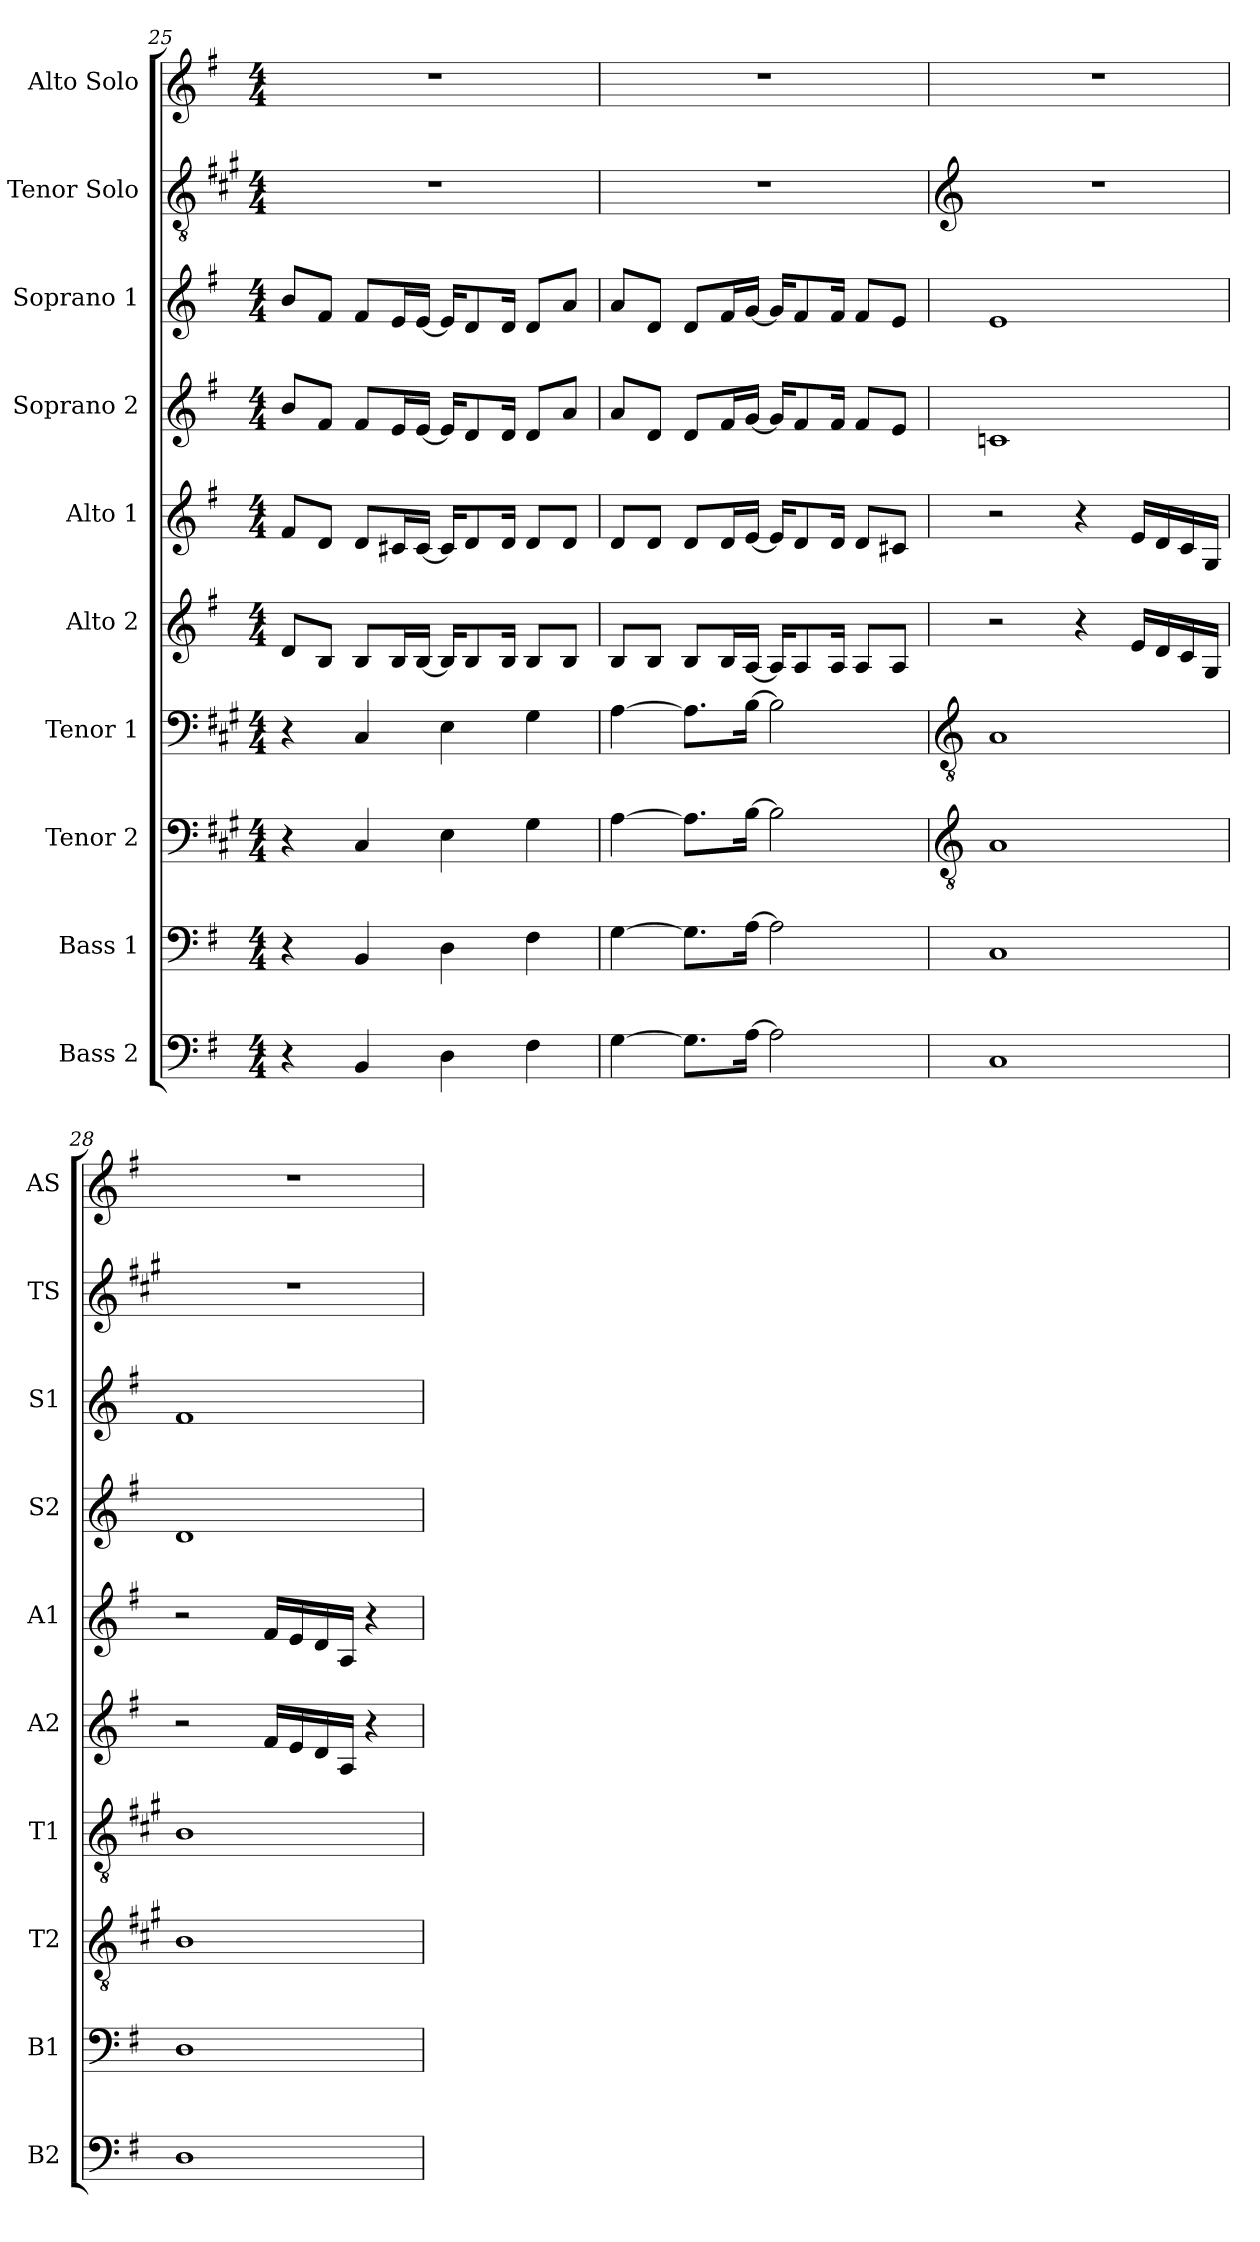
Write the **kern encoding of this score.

**kern	**kern	**kern	**kern	**kern	**kern	**kern	**kern	**kern	**kern
*part10	*part9	*part8	*part7	*part6	*part5	*part4	*part3	*part2	*part1
*staff10	*staff9	*staff8	*staff7	*staff6	*staff5	*staff4	*staff3	*staff2	*staff1
*I"Bass 2	*I"Bass 1	*I"Tenor 2	*I"Tenor 1	*I"Alto 2	*I"Alto 1	*I"Soprano 2	*I"Soprano 1	*I"Tenor Solo	*I"Alto Solo
*I'B2	*I'B1	*I'T2	*I'T1	*I'A2	*I'A1	*I'S2	*I'S1	*I'TS	*I'AS
!!LO:PB:g=z
*clefF4	*clefF4	*clefF4	*clefF4	*clefG2	*clefG2	*clefG2	*clefG2	*clefGv2	*clefG2
*	*	*ITrd1c2	*ITrd1c2	*	*	*	*	*ITrd1c2	*
*k[f#]	*k[f#]	*k[f#]	*k[f#]	*k[f#]	*k[f#]	*k[f#]	*k[f#]	*k[f#]	*k[f#]
*M4/4	*M4/4	*M4/4	*M4/4	*M4/4	*M4/4	*M4/4	*M4/4	*M4/4	*M4/4
=25	=25	=25	=25	=25	=25	=25	=25	=25	=25
4r	4r	4r	4r	8d/L	8f#/L	8b/L	8b/L	1r	1r
.	.	.	.	8B/J	8d/J	8f#/J	8f#/J	.	.
4BB/	4BB/	4BB/	4BB/	8B/L	8d/L	8f#/L	8f#/L	.	.
.	.	.	.	16B/L	16c#X/L	16e/L	16e/L	.	.
.	.	.	.	[16B/JJ	[16c#/JJ	[16e/JJ	[16e/JJ	.	.
4D\	4D\	4D\	4D\	16B/KL]	16c#/KL]	16e/KL]	16e/KL]	.	.
.	.	.	.	8B/	8d/	8d/	8d/	.	.
.	.	.	.	16B/Jk	16d/Jk	16d/Jk	16d/Jk	.	.
4F#\	4F#\	4F#\	4F#\	8B/L	8d/L	8d/L	8d/L	.	.
.	.	.	.	8B/J	8d/J	8a/J	8a/J	.	.
=26	=26	=26	=26	=26	=26	=26	=26	=26	=26
[4G\	[4G\	[4G\	[4G\	8B/L	8d/L	8a/L	8a/L	1r	1r
.	.	.	.	8B/J	8d/J	8d/J	8d/J	.	.
8.G\L]	8.G\L]	8.G\L]	8.G\L]	8B/L	8d/L	8d/L	8d/L	.	.
.	.	.	.	16B/L	16d/L	16f#/L	16f#/L	.	.
[16A\Jk	[16A\Jk	[16A\Jk	[16A\Jk	[16A/JJ	[16e/JJ	[16g/JJ	[16g/JJ	.	.
2A\]	2A\]	2A\]	2A\]	16A/KL]	16e/KL]	16g/KL]	16g/KL]	.	.
.	.	.	.	8A/	8d/	8f#/	8f#/	.	.
.	.	.	.	16A/Jk	16d/Jk	16f#/Jk	16f#/Jk	.	.
.	.	.	.	8A/L	8d/L	8f#/L	8f#/L	.	.
.	.	.	.	8A/J	8c#X/J	8e/J	8e/J	.	.
!!LO:PB:g=z
=27	=27	=27	=27	=27	=27	=27	=27	=27	=27
*	*	*clefGv2	*clefGv2	*	*	*	*	*clefG2	*
1C	1C	1G	1G	2r	2r	1cn	1e	1r	1r
.	.	.	.	4r	4r	.	.	.	.
.	.	.	.	16e/LL	16e/LL	.	.	.	.
.	.	.	.	16d/	16d/	.	.	.	.
.	.	.	.	16c/	16c/	.	.	.	.
.	.	.	.	16G/JJ	16G/JJ	.	.	.	.
=28	=28	=28	=28	=28	=28	=28	=28	=28	=28
1D	1D	1A	1A	2r	2r	1d	1f#	1r	1r
.	.	.	.	16f#/LL	16f#/LL	.	.	.	.
.	.	.	.	16e/	16e/	.	.	.	.
.	.	.	.	16d/	16d/	.	.	.	.
.	.	.	.	16A/JJ	16A/JJ	.	.	.	.
.	.	.	.	4r	4r	.	.	.	.
=	=	=	=	=	=	=	=	=	=
*-	*-	*-	*-	*-	*-	*-	*-	*-	*-
